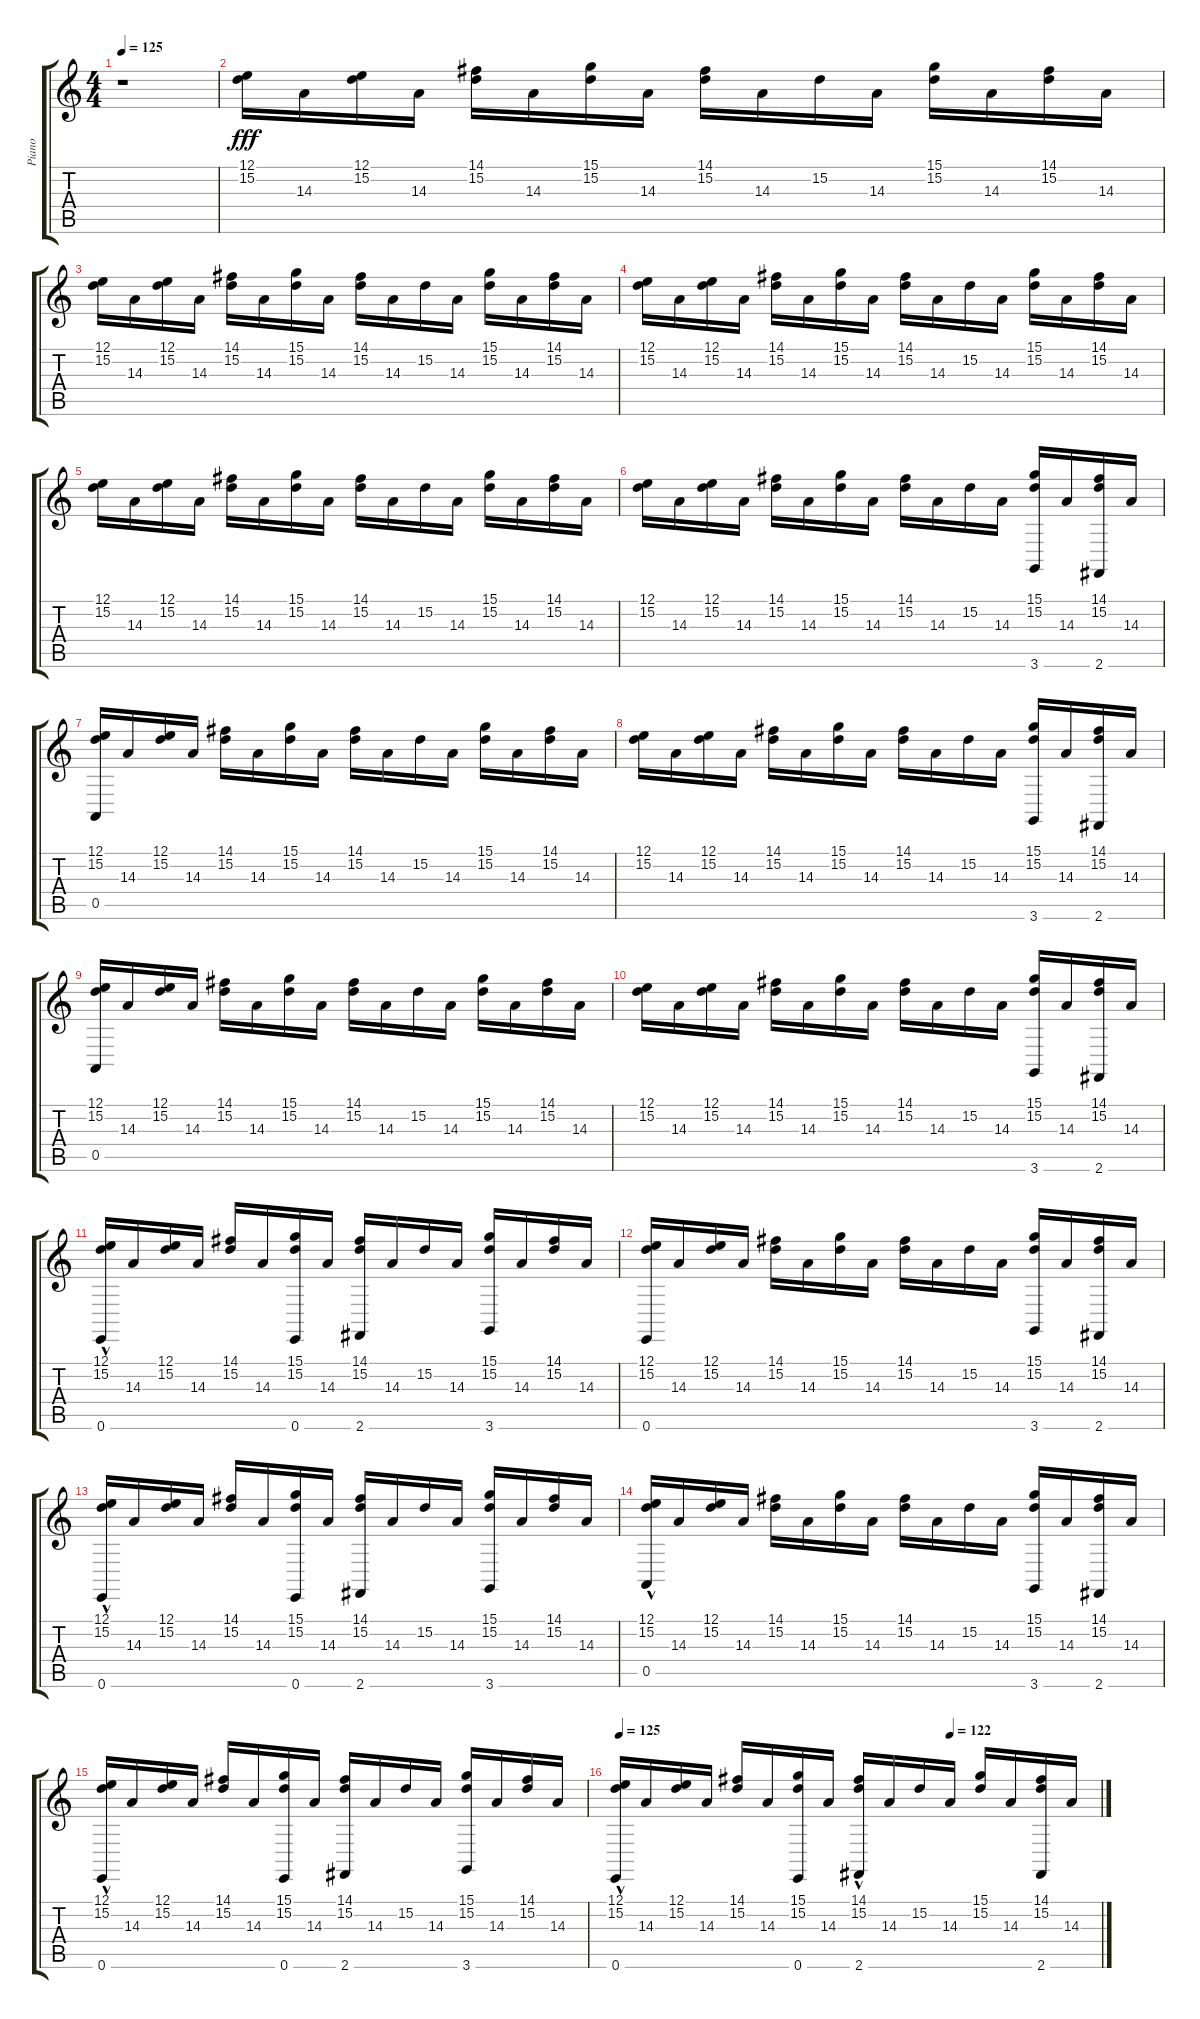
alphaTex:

\track ("Piano" "Piano") {instrument brightacousticpiano}
\staff {score tabs}
\tuning (E4 B3 G3 D3 A2 E2) {hide}
\ts (4 4)
\tempo 125
\clef g2
\ks c
r.1{dy fff instrument brightacousticpiano} |
(12.1 15.2).16{instrument electricgrandpiano} 14.3.16 (12.1 15.2).16 14.3.16 (14.1 15.2).16 14.3.16 (15.1 15.2).16 14.3.16 (14.1 15.2).16 14.3.16 15.2.16 14.3.16 (15.1 15.2).16 14.3.16 (14.1 15.2).16 14.3.16 |
(12.1 15.2).16 14.3.16 (12.1 15.2).16 14.3.16 (14.1 15.2).16 14.3.16 (15.1 15.2).16 14.3.16 (14.1 15.2).16 14.3.16 15.2.16 14.3.16 (15.1 15.2).16 14.3.16 (14.1 15.2).16 14.3.16 |
(12.1 15.2).16 14.3.16 (12.1 15.2).16 14.3.16 (14.1 15.2).16 14.3.16 (15.1 15.2).16 14.3.16 (14.1 15.2).16 14.3.16 15.2.16 14.3.16 (15.1 15.2).16 14.3.16 (14.1 15.2).16 14.3.16 |
(12.1 15.2).16 14.3.16 (12.1 15.2).16 14.3.16 (14.1 15.2).16 14.3.16 (15.1 15.2).16 14.3.16 (14.1 15.2).16 14.3.16 15.2.16 14.3.16 (15.1 15.2).16 14.3.16 (14.1 15.2).16 14.3.16 |
(12.1 15.2).16 14.3.16 (12.1 15.2).16 14.3.16 (14.1 15.2).16 14.3.16 (15.1 15.2).16 14.3.16 (14.1 15.2).16 14.3.16 15.2.16 14.3.16 (15.1 15.2 3.6).16 14.3.16 (14.1 15.2 2.6).16 14.3.16 |
(12.1 15.2 0.5).16 14.3.16 (12.1 15.2).16 14.3.16 (14.1 15.2).16 14.3.16 (15.1 15.2).16 14.3.16 (14.1 15.2).16 14.3.16 15.2.16 14.3.16 (15.1 15.2).16 14.3.16 (14.1 15.2).16 14.3.16 |
(12.1 15.2).16 14.3.16 (12.1 15.2).16 14.3.16 (14.1 15.2).16 14.3.16 (15.1 15.2).16 14.3.16 (14.1 15.2).16 14.3.16 15.2.16 14.3.16 (15.1 15.2 3.6).16 14.3.16 (14.1 15.2 2.6).16 14.3.16 |
(12.1 15.2 0.5).16 14.3.16 (12.1 15.2).16 14.3.16 (14.1 15.2).16 14.3.16 (15.1 15.2).16 14.3.16 (14.1 15.2).16 14.3.16 15.2.16 14.3.16 (15.1 15.2).16 14.3.16 (14.1 15.2).16 14.3.16 |
(12.1 15.2).16 14.3.16 (12.1 15.2).16 14.3.16 (14.1 15.2).16 14.3.16 (15.1 15.2).16 14.3.16 (14.1 15.2).16 14.3.16 15.2.16 14.3.16 (15.1 15.2 3.6).16 14.3.16 (14.1 15.2 2.6).16 14.3.16 |
(12.1 15.2 0.6{hac}).16 14.3.16 (12.1 15.2).16 14.3.16 (14.1 15.2).16 14.3.16 (15.1 15.2 0.6).16 14.3.16 (14.1 15.2 2.6).16 14.3.16 15.2.16 14.3.16 (15.1 15.2 3.6).16 14.3.16 (14.1 15.2).16 14.3.16 |
(12.1 15.2 0.6).16 14.3.16 (12.1 15.2).16 14.3.16 (14.1 15.2).16 14.3.16 (15.1 15.2).16 14.3.16 (14.1 15.2).16 14.3.16 15.2.16 14.3.16 (15.1 15.2 3.6).16 14.3.16 (14.1 15.2 2.6).16 14.3.16 |
(12.1 15.2 0.6{hac}).16 14.3.16 (12.1 15.2).16 14.3.16 (14.1 15.2).16 14.3.16 (15.1 15.2 0.6).16 14.3.16 (14.1 15.2 2.6).16 14.3.16 15.2.16 14.3.16 (15.1 15.2 3.6).16 14.3.16 (14.1 15.2).16 14.3.16 |
(12.1 15.2 0.5{hac}).16 14.3.16 (12.1 15.2).16 14.3.16 (14.1 15.2).16 14.3.16 (15.1 15.2).16 14.3.16 (14.1 15.2).16 14.3.16 15.2.16 14.3.16 (15.1 15.2 3.6).16 14.3.16 (14.1 15.2 2.6).16 14.3.16 |
(12.1 15.2 0.6{hac}).16 14.3.16 (12.1 15.2).16 14.3.16 (14.1 15.2).16 14.3.16 (15.1 15.2 0.6).16 14.3.16 (14.1 15.2 2.6).16 14.3.16 15.2.16 14.3.16 (15.1 15.2 3.6).16 14.3.16 (14.1 15.2).16 14.3.16 |
\tempo 125
\tempo (122 0.6875)
(12.1 15.2 0.6{hac}).16 14.3.16 (12.1 15.2).16 14.3.16 (14.1 15.2).16 14.3.16 (15.1 15.2 0.6).16 14.3.16 (14.1 15.2 2.6{hac}).16 14.3.16 15.2.16 14.3.16 (15.1 15.2).16 14.3.16 (14.1 15.2 2.6).16 14.3.16
